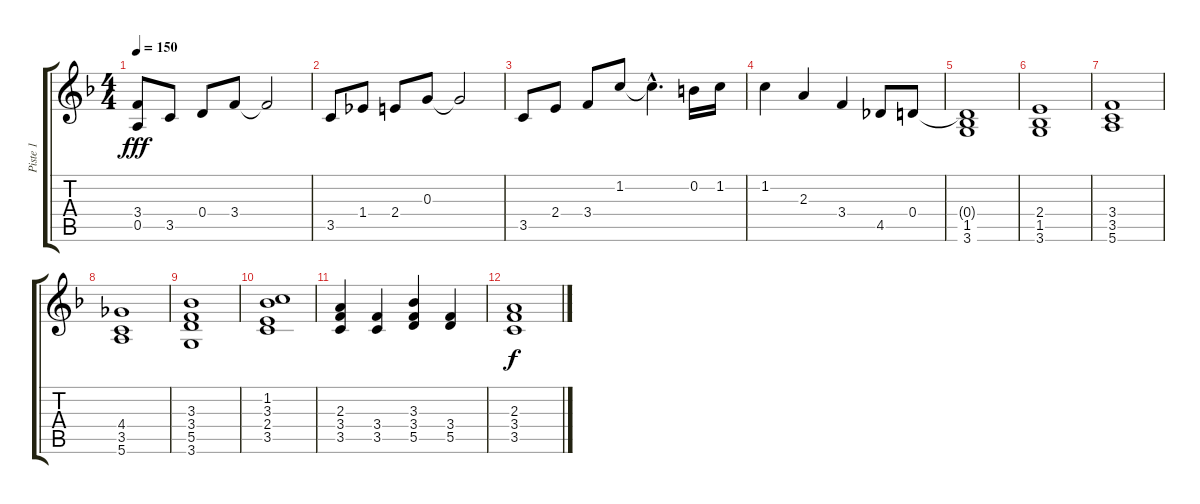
\track ("Piste 1" "Piste 1") {instrument acousticguitarnylon}
\staff {score tabs}
\tuning (E4 B3 G3 D3 A2 E2) {hide}
\ts (4 4)
\tempo 150
\clef g2
\ks f
(3.4 0.5).8{dy fff} 3.5.8 0.4.8 3.4.8 3.4{t}.2 |
3.5.8 1.4.8 2.4.8 0.3.8 0.3{t}.2 |
3.5.8 2.4.8 3.4.8 1.2.8 1.2{hac t}.4{d} 0.2.16 1.2.16 |
1.2.4 2.3.4 3.4.4 4.5.8 0.4.8 |
(0.4{t} 1.5 3.6).1 |
(2.4 1.5 3.6).1 |
(3.4 3.5 5.6).1 |
(4.4 3.5 5.6).1{volume 0} |
(3.3 3.4 5.5 3.6).1 |
(1.2 3.3 2.4 3.5).1 |
(2.3 3.4 3.5).4 (3.4 3.5).4 (3.3 3.4 5.5).4 (3.4 5.5).4 |
(2.3 3.4 3.5).1{dy f}
